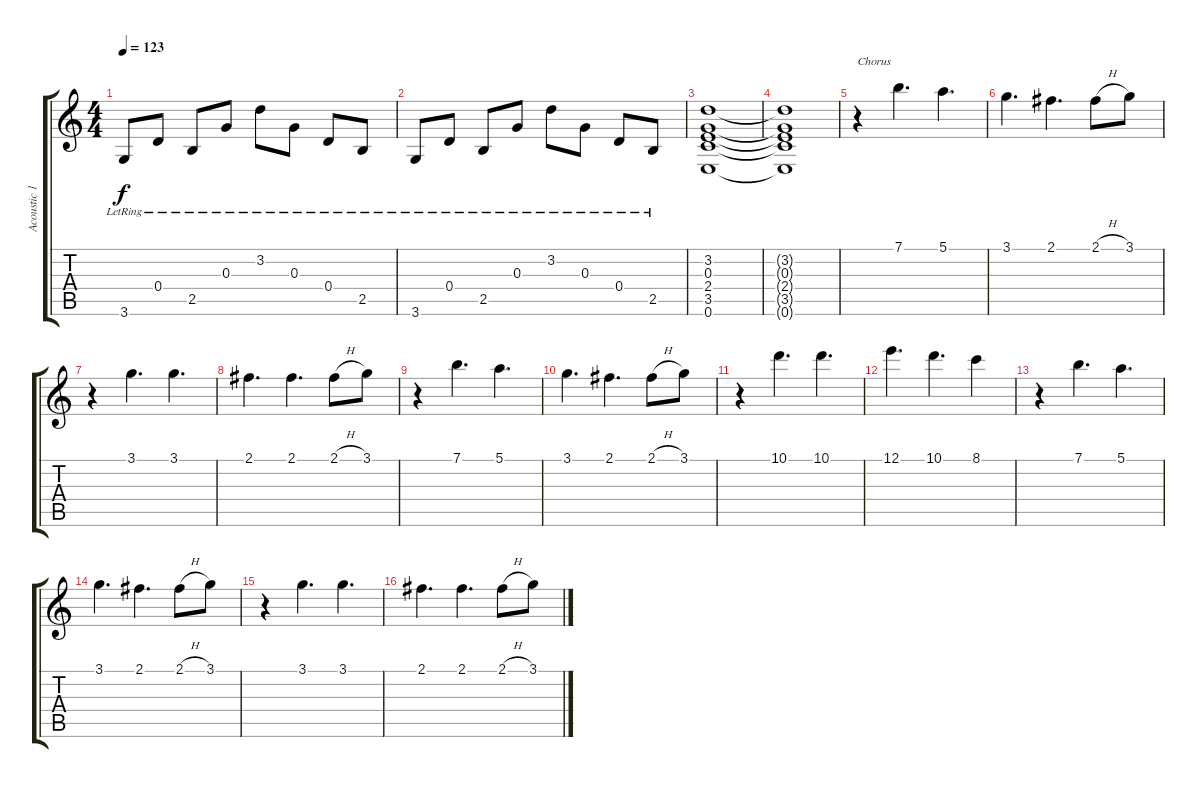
\track ("Acoustic 1" "Acoustic 1") {instrument acousticguitarsteel}
\staff {score tabs}
\tuning (E4 B3 G3 D3 A2 E2) {hide}
\ts (4 4)
\tempo 123
\clef g2
\ks c
3.6{lr}.8{dy f} 0.4{lr}.8 2.5{lr}.8 0.3{lr}.8 3.2{lr}.8 0.3{lr}.8 0.4{lr}.8 2.5{lr}.8 |
3.6{lr}.8 0.4{lr}.8 2.5{lr}.8 0.3{lr}.8 3.2{lr}.8 0.3{lr}.8 0.4{lr}.8 2.5{lr}.8 |
(3.2 0.3 2.4 3.5 0.6).1 |
(3.2{t} 0.3{t} 2.4{t} 3.5{t} 0.6{t}).1 |
r.4{txt "Chorus"} 7.1.4{d} 5.1.4{d} |
3.1.4{d} 2.1.4{d} 2.1{h}.8 3.1.8 |
r.4 3.1.4{d} 3.1.4{d} |
2.1.4{d} 2.1.4{d} 2.1{h}.8 3.1.8 |
r.4 7.1.4{d} 5.1.4{d} |
3.1.4{d} 2.1.4{d} 2.1{h}.8 3.1.8 |
r.4 10.1.4{d} 10.1.4{d} |
12.1.4{d} 10.1.4{d} 8.1.4 |
r.4 7.1.4{d} 5.1.4{d} |
3.1.4{d} 2.1.4{d} 2.1{h}.8 3.1.8 |
r.4 3.1.4{d} 3.1.4{d} |
2.1.4{d} 2.1.4{d} 2.1{h}.8 3.1.8
